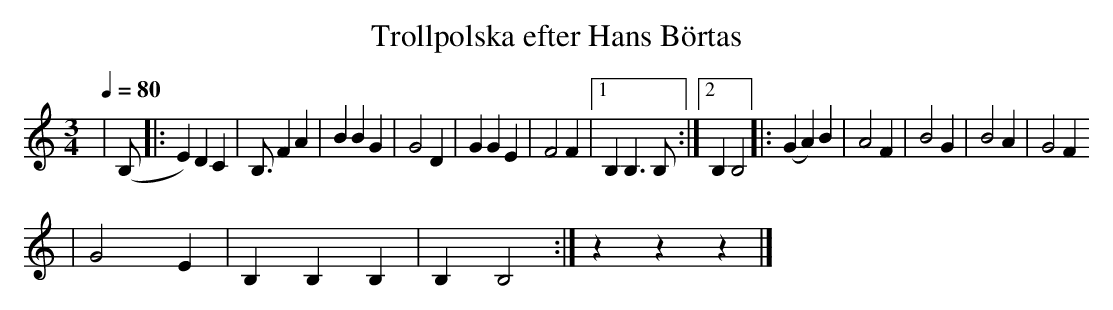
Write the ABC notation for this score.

X:1
T:Trollpolska efter Hans Börtas
Q:1/4=80
M:3/4
L:1/16
K:Am
|(B,2 |: E4) D4 C4 | B,3 F4 A4 | B4 B4 G4 | G8 D4 | G4 G4 E4 | F8 F4 |1 B,4 B,6 B,2 :|2 B,4 B,8 |: (G4 A4) B4 | A8 F4 | B8 G4 | B8 A4 | G8 F4
| G8 E4 | B,4 B,4 B,4 | B,4 B,8 :| z4 z4 z4 |]
